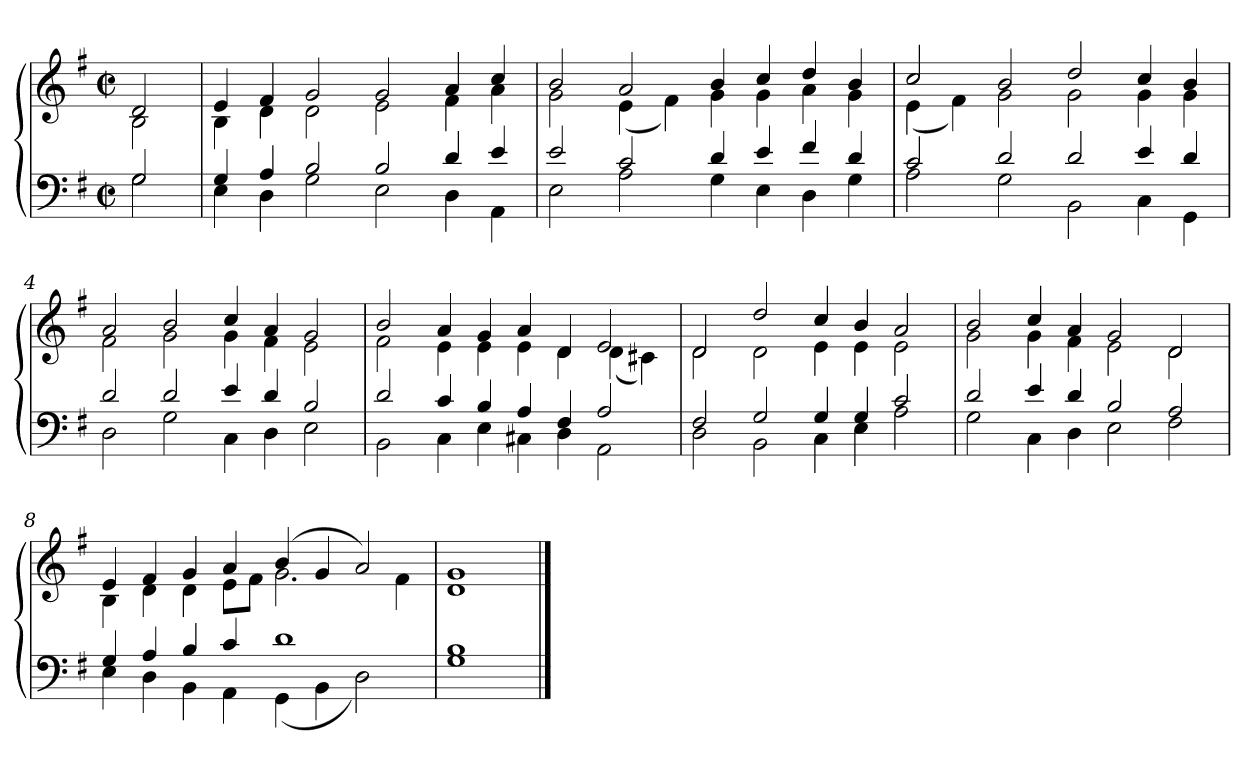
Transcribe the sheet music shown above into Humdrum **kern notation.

**kern	**kern
*part1	*part1
*staff2	*staff1
*clefF4	*clefG2
*k[f#]	*k[f#]
*G:	*G:
*M2/2	*M2/2
*met(c|)	*met(c|)
=	=
*^	*^
2G	2G	2d	2B
=1	=1	=1	=1
4G	4E	4e	4B
4A	4D	4f#	4d
2B	2G	2g	2d
2B	2E	2g	2e
4d	4D	4a	4f#
4e	4AA	4cc	4a
=2	=2	=2	=2
2e	2E	2b	2g
2c	2A	2a	(4e
.	.	.	4f#)
4d	4G	4b	4g
4e	4E	4cc	4g
4f#	4D	4dd	4a
4d	4G	4b	4g
=3	=3	=3	=3
2c	2A	2cc	(4e
.	.	.	4f#)
2d	2G	2b	2g
2d	2BB	2dd	2g
4e	4C	4cc	4g
4d	4GG	4b	4g
=4	=4	=4	=4
2d	2D	2a	2f#
2d	2G	2b	2g
4e	4C	4cc	4g
4d	4D	4a	4f#
2B	2E	2g	2e
=5	=5	=5	=5
2d	2BB	2b	2f#
4c	4C	4a	4e
4B	4E	4g	4e
4A	4C#X	4a	4e
4F#	4D	4d	4d
2A	2AA	2e	(4d
.	.	.	4c#X)
=6	=6	=6	=6
2F#	2D	2d	2d
2G	2BB	2dd	2d
4G	4C	4cc	4e
4G	4E	4b	4e
2c	2A	2a	2e
=7	=7	=7	=7
2d	2G	2b	2g
4e	4C	4cc	4g
4d	4D	4a	4f#
2B	2E	2g	2e
2A	2F#	2d	2d
=8	=8	=8	=8
4G	4E	4e	4B
4A	4D	4f#	4d
4B	4BB	4g	4d
4c	4AA	4a	8eL
.	.	.	8f#J
1d	(4GG	(4b	2.g
.	4BB	4g	.
.	2D)	2a)	.
.	.	.	4f#
=9	=9	=9	=9
1B	1G	1g	1d
*v	*v	*	*
*	*v	*v
==	==
*-	*-
